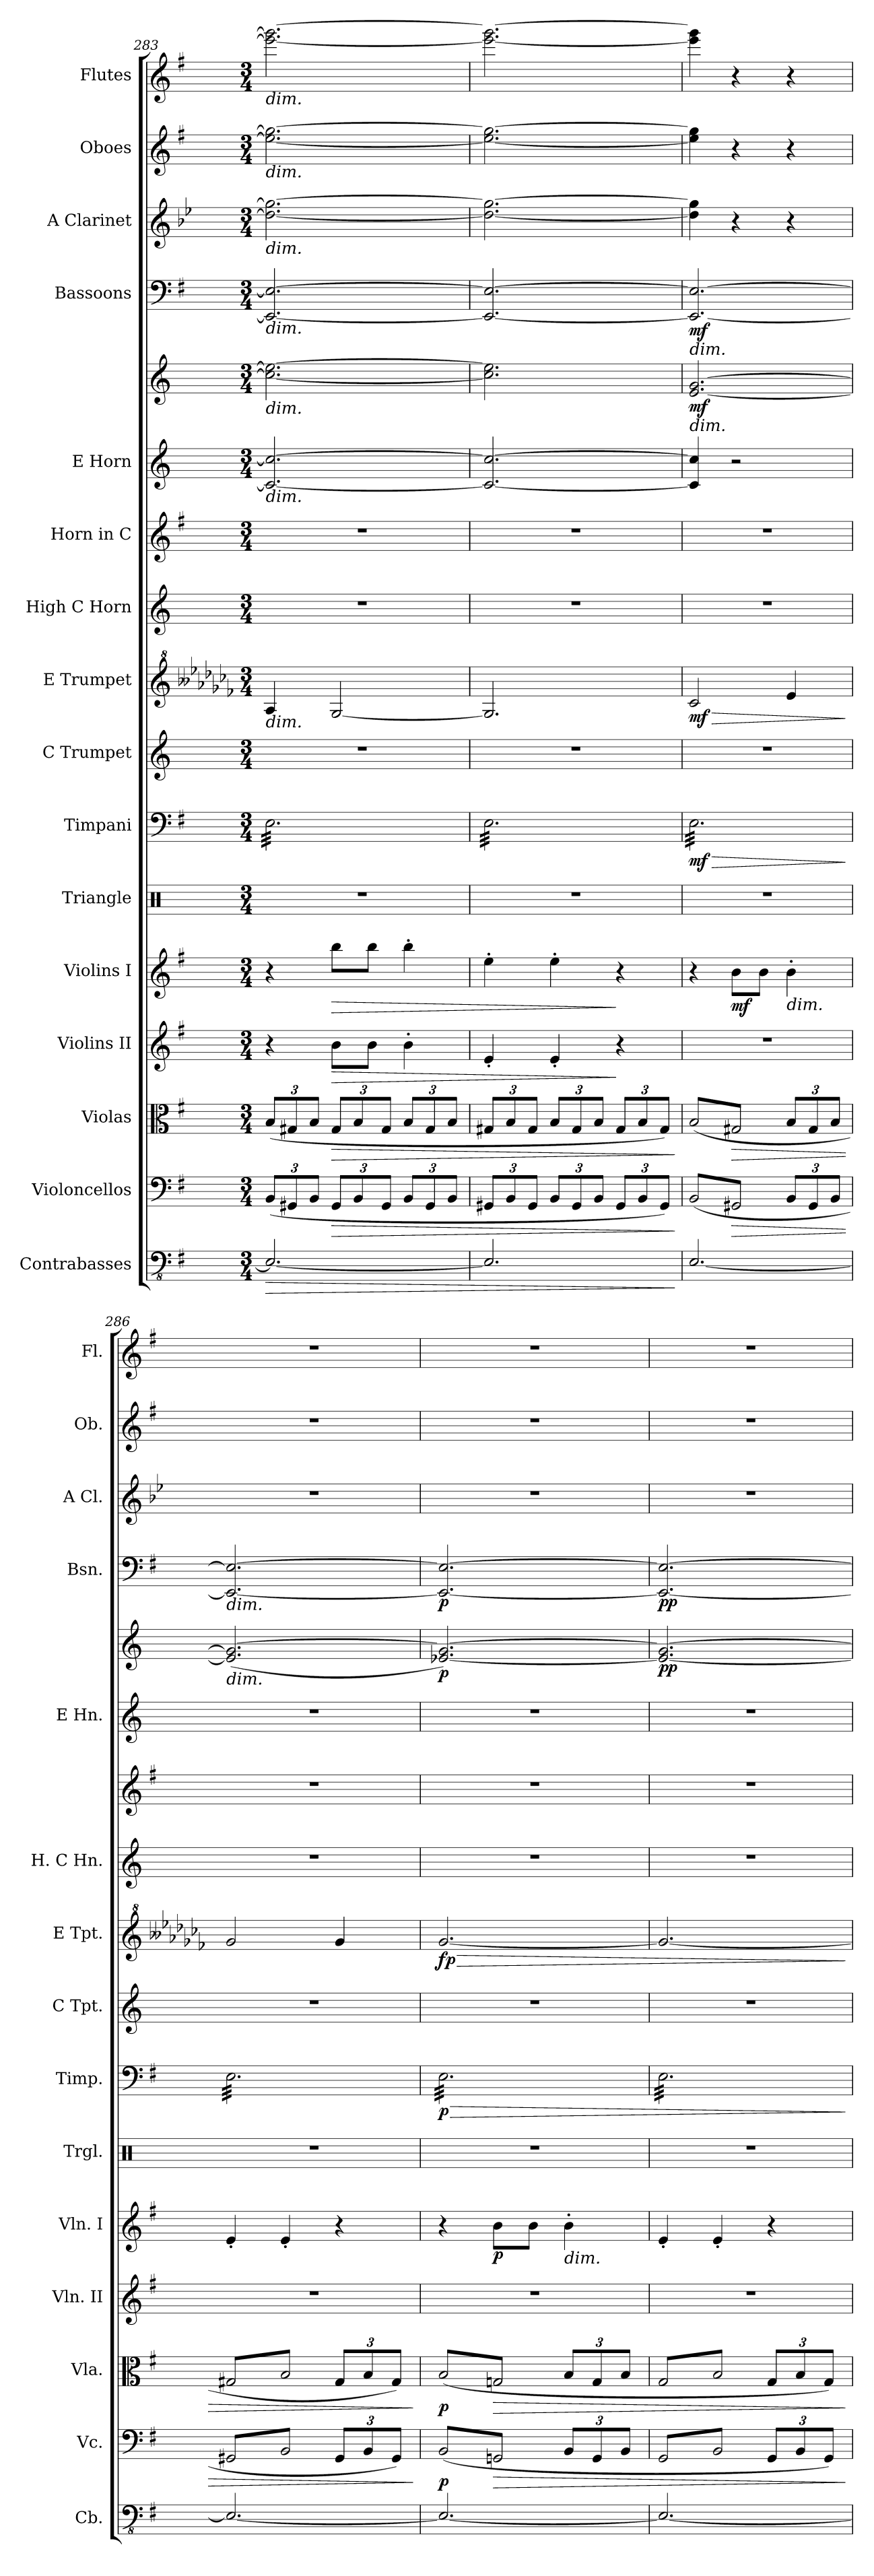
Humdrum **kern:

**kern	**dynam	**kern	**dynam	**kern	**dynam	**kern	**dynam	**kern	**dynam	**kern	**kern	**dynam	**kern	**kern	**dynam	**kern	**kern	**kern	**kern	**dynam	**kern	**dynam	**kern	**kern	**kern
*part16	*part16	*part15	*part15	*part14	*part14	*part13	*part13	*part12	*part12	*part11	*part10	*part10	*part9	*part8	*part8	*part7	*part6	*part5	*part5	*part5	*part4	*part4	*part3	*part2	*part1
*staff17	*staff17	*staff16	*staff16	*staff15	*staff15	*staff14	*staff14	*staff13	*staff13	*staff12	*staff11	*staff11	*staff10	*staff9	*staff9	*staff8	*staff7	*staff6	*staff5	*staff5/6	*staff4	*staff4	*staff3	*staff2	*staff1
*I"Contrabasses	*	*I"Violoncellos	*	*I"Violas	*	*I"Violins II	*	*I"Violins I	*	*I"Triangle	*I"Timpani	*	*I"C Trumpet	*I"E Trumpet	*	*I"High C Horn	*I"Horn in C	*I"E Horn	*	*	*I"Bassoons	*	*I"A Clarinet	*I"Oboes	*I"Flutes
*I'Cb.	*	*I'Vc.	*	*I'Vla.	*	*I'Vln. II	*	*I'Vln. I	*	*I'Trgl.	*I'Timp.	*	*I'C Tpt.	*I'E Tpt.	*	*I'H. C Hn.	*	*I'E Hn.	*	*	*I'Bsn.	*	*I'A Cl.	*I'Ob.	*I'Fl.
*clefFv4	*	*clefF4	*	*clefC3	*	*clefG2	*	*clefG2	*	*clefX	*clefF4	*	*clefG2	*clefG^2	*	*clefG2	*clefG2	*clefG2	*clefG2	*	*clefF4	*	*clefG2	*clefG2	*clefG2
*ITrd7c12	*	*	*	*	*	*	*	*	*	*	*	*	*	*ITrd-3c-4	*	*ITrd7c12	*ITrd7c12	*ITrd5c8	*ITrd5c8	*	*	*	*ITrd2c3	*	*
*k[f#]	*	*k[f#]	*	*k[f#]	*	*k[f#]	*	*k[f#]	*	*k[]	*k[f#]	*	*k[]	*k[b--e-a-d-g-c-f-]	*	*k[]	*k[f#]	*k[f#c#g#d#]	*k[f#c#g#d#]	*	*k[f#]	*	*k[f#]	*k[f#]	*k[f#]
*M3/4	*	*M3/4	*	*M3/4	*	*M3/4	*	*M3/4	*	*M3/4	*M3/4	*	*M3/4	*M3/4	*	*M3/4	*M3/4	*M3/4	*M3/4	*	*M3/4	*	*M3/4	*M3/4	*M3/4
=283	=283	=283	=283	=283	=283	=283	=283	=283	=283	=283	=283	=283	=283	=283	=283	=283	=283	=283	=283	=283	=283	=283	=283	=283	=283
!	!LO:HP:b	!	!	!	!	!	!	!	!	!	!	!	!	!	!	!	!	!	!	!	!	!	!	!	!
*	*	*Xbrackettup	*	*Xbrackettup	*	*	*	*	*	*	*	*	*	*	*	*	*	*	*	*	*	*	*	*	*
!	!	!	!	!	!	!	!	!	!	!	!	!	!	!	!	!	!	!	!	!	!	!	!	!	!LO:TX:b:i:t=dim.
!	!	!	!	!	!	!	!	!	!	!	!	!	!	!	!	!	!	!	!	!	!	!	!	!LO:TX:b:i:t=dim.	!
!	!	!	!	!	!	!	!	!	!	!	!	!	!	!	!	!	!	!	!	!	!	!	!LO:TX:b:i:t=dim.	!	!
!	!	!	!	!	!	!	!	!	!	!	!	!	!	!	!	!	!	!	!	!	!LO:TX:b:i:t=dim.	!	!	!	!
!	!	!	!	!	!	!	!	!	!	!	!	!	!	!	!	!	!	!	!LO:TX:b:i:t=dim.	!	!	!	!	!	!
!	!	!	!	!	!	!	!	!	!	!	!	!	!	!	!	!	!	!LO:TX:b:i:t=dim.	!	!	!	!	!	!	!
!	!	!	!	!	!	!	!	!	!	!	!	!	!	!LO:TX:b:i:t=dim.	!	!	!	!	!	!	!	!	!	!	!
!	!	!	!	!	!	!	!	!	!	!	!LO:TX:b:i:t=dim.	!	!	!	!	!	!	!	!	!	!	!	!	!	!
*	*	*	*	*	*	*	*	*	*	*	*tremolo	*	*	*	*	*	*	*	*	*	*	*	*	*	*
2.EEE/_	>	(>12BB/L	.	(>12B/L	.	4r	.	4r	.	2.r	32E\LLL	.	2.r	4dd-/	.	2.r	2.r	2.E/_ 2.e/_	2.e\_ 2.g#\_	.	2.EE/_ 2.E/_	.	2.b\_ 2.ee\_	2.ee\_ 2.gg#\_	2.eee\_ 2.ggg#\_
.	.	.	.	.	.	.	.	.	.	.	32E\	.	.	.	.	.	.	.	.	.	.	.	.	.	.
.	.	.	.	.	.	.	.	.	.	.	32E\	.	.	.	.	.	.	.	.	.	.	.	.	.	.
.	.	12GG#X/	.	12G#X/	.	.	.	.	.	.	.	.	.	.	.	.	.	.	.	.	.	.	.	.	.
.	.	.	.	.	.	.	.	.	.	.	32E\	.	.	.	.	.	.	.	.	.	.	.	.	.	.
.	.	.	.	.	.	.	.	.	.	.	32E\	.	.	.	.	.	.	.	.	.	.	.	.	.	.
.	.	.	.	.	.	.	.	.	.	.	32E\	.	.	.	.	.	.	.	.	.	.	.	.	.	.
.	.	12BB/J	.	12B/J	.	.	.	.	.	.	.	.	.	.	.	.	.	.	.	.	.	.	.	.	.
.	.	.	.	.	.	.	.	.	.	.	32E\	.	.	.	.	.	.	.	.	.	.	.	.	.	.
.	.	.	.	.	.	.	.	.	.	.	32E\	.	.	.	.	.	.	.	.	.	.	.	.	.	.
!	!	!	!LO:HP:b	!	!LO:HP:b	!	!LO:HP:b	!	!LO:HP:b	!	!	!	!	!	!	!	!	!	!	!	!	!	!	!	!
.	.	12GG#/L	>	12G#/L	>	8b\L	>	8bb\L	>	.	32E\	.	.	[2cc-/	.	.	.	.	.	.	.	.	.	.	.
.	.	.	.	.	.	.	.	.	.	.	32E\	.	.	.	.	.	.	.	.	.	.	.	.	.	.
.	.	.	.	.	.	.	.	.	.	.	32E\	.	.	.	.	.	.	.	.	.	.	.	.	.	.
.	.	12BB/	.	12B/	.	.	.	.	.	.	.	.	.	.	.	.	.	.	.	.	.	.	.	.	.
.	.	.	.	.	.	.	.	.	.	.	32E\	.	.	.	.	.	.	.	.	.	.	.	.	.	.
.	.	.	.	.	.	8b\J	.	8bb\J	.	.	32E\	.	.	.	.	.	.	.	.	.	.	.	.	.	.
.	.	.	.	.	.	.	.	.	.	.	32E\	.	.	.	.	.	.	.	.	.	.	.	.	.	.
.	.	12GG#/J	.	12G#/J	.	.	.	.	.	.	.	.	.	.	.	.	.	.	.	.	.	.	.	.	.
.	.	.	.	.	.	.	.	.	.	.	32E\	.	.	.	.	.	.	.	.	.	.	.	.	.	.
.	.	.	.	.	.	.	.	.	.	.	32E\	.	.	.	.	.	.	.	.	.	.	.	.	.	.
.	.	12BB/L	.	12B/L	.	4b'\	.	4bb'\	.	.	32E\	.	.	.	.	.	.	.	.	.	.	.	.	.	.
.	.	.	.	.	.	.	.	.	.	.	32E\	.	.	.	.	.	.	.	.	.	.	.	.	.	.
.	.	.	.	.	.	.	.	.	.	.	32E\	.	.	.	.	.	.	.	.	.	.	.	.	.	.
.	.	12GG#/	.	12G#/	.	.	.	.	.	.	.	.	.	.	.	.	.	.	.	.	.	.	.	.	.
.	.	.	.	.	.	.	.	.	.	.	32E\	.	.	.	.	.	.	.	.	.	.	.	.	.	.
.	.	.	.	.	.	.	.	.	.	.	32E\	.	.	.	.	.	.	.	.	.	.	.	.	.	.
.	.	.	.	.	.	.	.	.	.	.	32E\	.	.	.	.	.	.	.	.	.	.	.	.	.	.
.	.	12BB/J	.	12B/J	.	.	.	.	.	.	.	.	.	.	.	.	.	.	.	.	.	.	.	.	.
.	.	.	.	.	.	.	.	.	.	.	32E\	.	.	.	.	.	.	.	.	.	.	.	.	.	.
.	.	.	.	.	.	.	.	.	.	.	32E\JJJ	.	.	.	.	.	.	.	.	.	.	.	.	.	.
=284	=284	=284	=284	=284	=284	=284	=284	=284	=284	=284	=284	=284	=284	=284	=284	=284	=284	=284	=284	=284	=284	=284	=284	=284	=284
2.EEE/]	.	12GG#X/L	.	12G#X/L	.	4e'/	.	4ee'\	.	2.r	32E\LLL	.	2.r	2.cc-/]	.	2.r	2.r	2.E/_ 2.e/_	2.e\] 2.g#\]	.	2.EE/_ 2.E/_	.	2.b\_ 2.ee\_	2.ee\_ 2.gg#\_	2.eee\_ 2.ggg#\_
.	.	.	.	.	.	.	.	.	.	.	32E\	.	.	.	.	.	.	.	.	.	.	.	.	.	.
.	.	.	.	.	.	.	.	.	.	.	32E\	.	.	.	.	.	.	.	.	.	.	.	.	.	.
.	.	12BB/	.	12B/	.	.	.	.	.	.	.	.	.	.	.	.	.	.	.	.	.	.	.	.	.
.	.	.	.	.	.	.	.	.	.	.	32E\	.	.	.	.	.	.	.	.	.	.	.	.	.	.
.	.	.	.	.	.	.	.	.	.	.	32E\	.	.	.	.	.	.	.	.	.	.	.	.	.	.
.	.	.	.	.	.	.	.	.	.	.	32E\	.	.	.	.	.	.	.	.	.	.	.	.	.	.
.	.	12GG#/J	.	12G#/J	.	.	.	.	.	.	.	.	.	.	.	.	.	.	.	.	.	.	.	.	.
.	.	.	.	.	.	.	.	.	.	.	32E\	.	.	.	.	.	.	.	.	.	.	.	.	.	.
.	.	.	.	.	.	.	.	.	.	.	32E\	.	.	.	.	.	.	.	.	.	.	.	.	.	.
.	.	12BB/L	.	12B/L	.	4e'/	.	4ee'\	.	.	32E\	.	.	.	.	.	.	.	.	.	.	.	.	.	.
.	.	.	.	.	.	.	.	.	.	.	32E\	.	.	.	.	.	.	.	.	.	.	.	.	.	.
.	.	.	.	.	.	.	.	.	.	.	32E\	.	.	.	.	.	.	.	.	.	.	.	.	.	.
.	.	12GG#/	.	12G#/	.	.	.	.	.	.	.	.	.	.	.	.	.	.	.	.	.	.	.	.	.
.	.	.	.	.	.	.	.	.	.	.	32E\	.	.	.	.	.	.	.	.	.	.	.	.	.	.
.	.	.	.	.	.	.	.	.	.	.	32E\	.	.	.	.	.	.	.	.	.	.	.	.	.	.
.	.	.	.	.	.	.	.	.	.	.	32E\	.	.	.	.	.	.	.	.	.	.	.	.	.	.
.	.	12BB/J	.	12B/J	.	.	.	.	.	.	.	.	.	.	.	.	.	.	.	.	.	.	.	.	.
.	.	.	.	.	.	.	.	.	.	.	32E\	.	.	.	.	.	.	.	.	.	.	.	.	.	.
.	.	.	.	.	.	.	.	.	.	.	32E\	.	.	.	.	.	.	.	.	.	.	.	.	.	.
.	.	12GG#/L	.	12G#/L	.	4r	]	4r	]	.	32E\	.	.	.	.	.	.	.	.	.	.	.	.	.	.
.	.	.	.	.	.	.	.	.	.	.	32E\	.	.	.	.	.	.	.	.	.	.	.	.	.	.
.	.	.	.	.	.	.	.	.	.	.	32E\	.	.	.	.	.	.	.	.	.	.	.	.	.	.
.	.	12BB/	.	12B/	.	.	.	.	.	.	.	.	.	.	.	.	.	.	.	.	.	.	.	.	.
.	.	.	.	.	.	.	.	.	.	.	32E\	.	.	.	.	.	.	.	.	.	.	.	.	.	.
.	.	.	.	.	.	.	.	.	.	.	32E\	.	.	.	.	.	.	.	.	.	.	.	.	.	.
.	.	.	.	.	.	.	.	.	.	.	32E\	.	.	.	.	.	.	.	.	.	.	.	.	.	.
.	.	12GG#/J)	.	12G#/J)	.	.	.	.	.	.	.	.	.	.	.	.	.	.	.	.	.	.	.	.	.
.	.	.	.	.	.	.	.	.	.	.	32E\	.	.	.	.	.	.	.	.	.	.	.	.	.	.
.	.	.	.	.	.	.	.	.	.	.	32E\JJJ	.	.	.	.	.	.	.	.	.	.	.	.	.	.
.	]	.	]	.	]	.	.	.	.	.	.	.	.	.	.	.	.	.	.	.	.	.	.	.	.
=285	=285	=285	=285	=285	=285	=285	=285	=285	=285	=285	=285	=285	=285	=285	=285	=285	=285	=285	=285	=285	=285	=285	=285	=285	=285
*	*	*brackettup	*	*brackettup	*	*	*	*	*	*	*	*	*	*	*	*	*	*	*	*	*	*	*	*	*
!	!	!	!	!	!	!	!	!	!	!	!	!	!	!	!	!	!	!	!	!	!LO:TX:b:i:t=dim.	!	!	!	!
!	!	!	!	!	!	!	!	!	!	!	!	!	!	!	!	!	!	!	!LO:TX:b:i:t=dim.	!	!	!	!	!	!
!	!	!	!	!	!	!	!	!	!	!	!	!LO:HP:b	!	!	!LO:HP:b	!	!	!	!	!	!	!	!	!	!
!	!	!	!	!	!	!	!	!	!	!	!	!LO:DY:n=1:b	!	!	!LO:DY:n=1:b	!	!	!	!	!LO:DY:b	!	!LO:DY:b	!	!	!
*	*	*tremolo	*	*	*	*	*	*	*	*	*	*	*	*	*	*	*	*	*	*	*	*	*	*	*
*	*	*	*	*tremolo	*	*	*	*	*	*	*	*	*	*	*	*	*	*	*	*	*	*	*	*	*
[2.EEE/	.	(<8BB/L	.	(<8B/L	.	2.r	.	4r	.	2.r	32E\LLL	> mf	2.r	2ff-/	> mf	2.r	2.r	4E/] 4e/]	[2.G#/ [2.B/	mf	2.EE/_ 2.E/_	mf	4b\] 4ee\]	4ee\] 4gg#\]	4eee\] 4ggg#\]
.	.	.	.	.	.	.	.	.	.	.	32E\	.	.	.	.	.	.	.	.	.	.	.	.	.	.
.	.	.	.	.	.	.	.	.	.	.	32E\	.	.	.	.	.	.	.	.	.	.	.	.	.	.
.	.	.	.	.	.	.	.	.	.	.	32E\	.	.	.	.	.	.	.	.	.	.	.	.	.	.
.	.	8GG#X/	.	8G#X/	.	.	.	.	.	.	32E\	.	.	.	.	.	.	.	.	.	.	.	.	.	.
.	.	.	.	.	.	.	.	.	.	.	32E\	.	.	.	.	.	.	.	.	.	.	.	.	.	.
.	.	.	.	.	.	.	.	.	.	.	32E\	.	.	.	.	.	.	.	.	.	.	.	.	.	.
.	.	.	.	.	.	.	.	.	.	.	32E\	.	.	.	.	.	.	.	.	.	.	.	.	.	.
!	!	!	!LO:HP:b	!	!LO:HP:b	!	!	!	!LO:DY:b	!	!	!	!	!	!	!	!	!	!	!	!	!	!	!	!
.	.	8BB/	>	8B/	>	.	.	8b\L	mf	.	32E\	.	.	.	.	.	.	2r	.	.	.	.	4r	4r	4r
.	.	.	.	.	.	.	.	.	.	.	32E\	.	.	.	.	.	.	.	.	.	.	.	.	.	.
.	.	.	.	.	.	.	.	.	.	.	32E\	.	.	.	.	.	.	.	.	.	.	.	.	.	.
.	.	.	.	.	.	.	.	.	.	.	32E\	.	.	.	.	.	.	.	.	.	.	.	.	.	.
.	.	8GG#X/J	.	8G#X/J	.	.	.	8b\J	.	.	32E\	.	.	.	.	.	.	.	.	.	.	.	.	.	.
*	*	*	*	*Xtremolo	*	*	*	*	*	*	*	*	*	*	*	*	*	*	*	*	*	*	*	*	*
*	*	*Xtremolo	*	*	*	*	*	*	*	*	*	*	*	*	*	*	*	*	*	*	*	*	*	*	*
.	.	.	.	.	.	.	.	.	.	.	32E\	.	.	.	.	.	.	.	.	.	.	.	.	.	.
.	.	.	.	.	.	.	.	.	.	.	32E\	.	.	.	.	.	.	.	.	.	.	.	.	.	.
.	.	.	.	.	.	.	.	.	.	.	32E\	.	.	.	.	.	.	.	.	.	.	.	.	.	.
*	*	*Xbrackettup	*	*Xbrackettup	*	*	*	*	*	*	*	*	*	*	*	*	*	*	*	*	*	*	*	*	*
!	!	!	!	!	!	!	!	!LO:TX:b:i:t=dim.	!	!	!	!	!	!	!	!	!	!	!	!	!	!	!	!	!
.	.	12BB/L	.	12B/L	.	.	.	4b'\	.	.	32E\	.	.	4aa-/	.	.	.	.	.	.	.	.	4r	4r	4r
.	.	.	.	.	.	.	.	.	.	.	32E\	.	.	.	.	.	.	.	.	.	.	.	.	.	.
.	.	.	.	.	.	.	.	.	.	.	32E\	.	.	.	.	.	.	.	.	.	.	.	.	.	.
.	.	12GG#/	.	12G#/	.	.	.	.	.	.	.	.	.	.	.	.	.	.	.	.	.	.	.	.	.
.	.	.	.	.	.	.	.	.	.	.	32E\	.	.	.	.	.	.	.	.	.	.	.	.	.	.
.	.	.	.	.	.	.	.	.	.	.	32E\	.	.	.	.	.	.	.	.	.	.	.	.	.	.
.	.	.	.	.	.	.	.	.	.	.	32E\	.	.	.	.	.	.	.	.	.	.	.	.	.	.
.	.	12BB/J	.	12B/J	.	.	.	.	.	.	.	.	.	.	.	.	.	.	.	.	.	.	.	.	.
.	.	.	.	.	.	.	.	.	.	.	32E\	.	.	.	.	.	.	.	.	.	.	.	.	.	.
.	.	.	.	.	.	.	.	.	.	.	32E\JJJ	.	.	.	.	.	.	.	.	.	.	.	.	.	.
.	.	.	.	.	.	.	.	.	.	.	.	]	.	.	]	.	.	.	.	.	.	.	.	.	.
=286	=286	=286	=286	=286	=286	=286	=286	=286	=286	=286	=286	=286	=286	=286	=286	=286	=286	=286	=286	=286	=286	=286	=286	=286	=286
*	*	*brackettup	*	*brackettup	*	*	*	*	*	*	*	*	*	*	*	*	*	*	*	*	*	*	*	*	*
!	!	!	!	!	!	!	!	!	!	!	!	!	!	!	!	!	!	!	!	!	!LO:TX:b:i:t=dim.	!	!	!	!
!	!	!	!	!	!	!	!	!	!	!	!	!	!	!	!	!	!	!	!LO:TX:b:i:t=dim.	!	!	!	!	!	!
*	*	*tremolo	*	*	*	*	*	*	*	*	*	*	*	*	*	*	*	*	*	*	*	*	*	*	*
*	*	*	*	*tremolo	*	*	*	*	*	*	*	*	*	*	*	*	*	*	*	*	*	*	*	*	*
2.EEE/_	.	8GG#X/L	.	8G#X/L	.	2.r	.	4e'/	.	2.r	32E\LLL	.	2.r	2ccc-/	.	2.r	2.r	2.r	(<2.G#/] 2.B/_	.	2.EE/_ 2.E/_	.	2.r	2.r	2.r
.	.	.	.	.	.	.	.	.	.	.	32E\	.	.	.	.	.	.	.	.	.	.	.	.	.	.
.	.	.	.	.	.	.	.	.	.	.	32E\	.	.	.	.	.	.	.	.	.	.	.	.	.	.
.	.	.	.	.	.	.	.	.	.	.	32E\	.	.	.	.	.	.	.	.	.	.	.	.	.	.
.	.	8BB/	.	8B/	.	.	.	.	.	.	32E\	.	.	.	.	.	.	.	.	.	.	.	.	.	.
.	.	.	.	.	.	.	.	.	.	.	32E\	.	.	.	.	.	.	.	.	.	.	.	.	.	.
.	.	.	.	.	.	.	.	.	.	.	32E\	.	.	.	.	.	.	.	.	.	.	.	.	.	.
.	.	.	.	.	.	.	.	.	.	.	32E\	.	.	.	.	.	.	.	.	.	.	.	.	.	.
.	.	8GG#X/	.	8G#X/	.	.	.	4e'/	.	.	32E\	.	.	.	.	.	.	.	.	.	.	.	.	.	.
.	.	.	.	.	.	.	.	.	.	.	32E\	.	.	.	.	.	.	.	.	.	.	.	.	.	.
.	.	.	.	.	.	.	.	.	.	.	32E\	.	.	.	.	.	.	.	.	.	.	.	.	.	.
.	.	.	.	.	.	.	.	.	.	.	32E\	.	.	.	.	.	.	.	.	.	.	.	.	.	.
.	.	8BB/J	.	8B/J	.	.	.	.	.	.	32E\	.	.	.	.	.	.	.	.	.	.	.	.	.	.
*	*	*	*	*Xtremolo	*	*	*	*	*	*	*	*	*	*	*	*	*	*	*	*	*	*	*	*	*
*	*	*Xtremolo	*	*	*	*	*	*	*	*	*	*	*	*	*	*	*	*	*	*	*	*	*	*	*
.	.	.	.	.	.	.	.	.	.	.	32E\	.	.	.	.	.	.	.	.	.	.	.	.	.	.
.	.	.	.	.	.	.	.	.	.	.	32E\	.	.	.	.	.	.	.	.	.	.	.	.	.	.
.	.	.	.	.	.	.	.	.	.	.	32E\	.	.	.	.	.	.	.	.	.	.	.	.	.	.
*	*	*Xbrackettup	*	*Xbrackettup	*	*	*	*	*	*	*	*	*	*	*	*	*	*	*	*	*	*	*	*	*
.	.	12GG#/L	.	12G#/L	.	.	.	4r	.	.	32E\	.	.	4ccc-/	.	.	.	.	.	.	.	.	.	.	.
.	.	.	.	.	.	.	.	.	.	.	32E\	.	.	.	.	.	.	.	.	.	.	.	.	.	.
.	.	.	.	.	.	.	.	.	.	.	32E\	.	.	.	.	.	.	.	.	.	.	.	.	.	.
.	.	12BB/	.	12B/	.	.	.	.	.	.	.	.	.	.	.	.	.	.	.	.	.	.	.	.	.
.	.	.	.	.	.	.	.	.	.	.	32E\	.	.	.	.	.	.	.	.	.	.	.	.	.	.
.	.	.	.	.	.	.	.	.	.	.	32E\	.	.	.	.	.	.	.	.	.	.	.	.	.	.
.	.	.	.	.	.	.	.	.	.	.	32E\	.	.	.	.	.	.	.	.	.	.	.	.	.	.
.	.	12GG#/J)	.	12G#/J)	.	.	.	.	.	.	.	.	.	.	.	.	.	.	.	.	.	.	.	.	.
.	.	.	.	.	.	.	.	.	.	.	32E\	.	.	.	.	.	.	.	.	.	.	.	.	.	.
.	.	.	.	.	.	.	.	.	.	.	32E\JJJ	.	.	.	.	.	.	.	.	.	.	.	.	.	.
.	.	.	]	.	]	.	.	.	.	.	.	.	.	.	.	.	.	.	.	.	.	.	.	.	.
!!LO:PB:g=z
=287	=287	=287	=287	=287	=287	=287	=287	=287	=287	=287	=287	=287	=287	=287	=287	=287	=287	=287	=287	=287	=287	=287	=287	=287	=287
*	*	*brackettup	*	*brackettup	*	*	*	*	*	*	*	*	*	*	*	*	*	*	*	*	*	*	*	*	*
!	!	!	!LO:DY:b	!	!LO:DY:b	!	!	!	!	!	!	!LO:HP:b	!	!	!LO:HP:b	!	!	!	!	!	!	!	!	!	!
!	!	!	!	!	!	!	!	!	!	!	!	!LO:DY:n=1:b	!	!	!LO:DY:n=1:b	!	!	!	!	!LO:DY:b	!	!LO:DY:b	!	!	!
*	*	*tremolo	*	*	*	*	*	*	*	*	*	*	*	*	*	*	*	*	*	*	*	*	*	*	*
*	*	*	*	*tremolo	*	*	*	*	*	*	*	*	*	*	*	*	*	*	*	*	*	*	*	*	*
2.EEE/_	.	(<8BB/L	p	(<8B/L	p	2.r	.	4r	.	2.r	32E\LLL	> p	2.r	[2.ccc-/	> fp	2.r	2.r	2.r	[2.Gn/ 2.B/_)	p	2.EE/_ 2.E/_	p	2.r	2.r	2.r
.	.	.	.	.	.	.	.	.	.	.	32E\	.	.	.	.	.	.	.	.	.	.	.	.	.	.
.	.	.	.	.	.	.	.	.	.	.	32E\	.	.	.	.	.	.	.	.	.	.	.	.	.	.
.	.	.	.	.	.	.	.	.	.	.	32E\	.	.	.	.	.	.	.	.	.	.	.	.	.	.
.	.	8GGn/	.	8Gn/	.	.	.	.	.	.	32E\	.	.	.	.	.	.	.	.	.	.	.	.	.	.
.	.	.	.	.	.	.	.	.	.	.	32E\	.	.	.	.	.	.	.	.	.	.	.	.	.	.
.	.	.	.	.	.	.	.	.	.	.	32E\	.	.	.	.	.	.	.	.	.	.	.	.	.	.
.	.	.	.	.	.	.	.	.	.	.	32E\	.	.	.	.	.	.	.	.	.	.	.	.	.	.
!	!	!	!LO:HP:b	!	!LO:HP:b	!	!	!	!LO:DY:b	!	!	!	!	!	!	!	!	!	!	!	!	!	!	!	!
.	.	8BB/	>	8B/	>	.	.	8b\L	p	.	32E\	.	.	.	.	.	.	.	.	.	.	.	.	.	.
.	.	.	.	.	.	.	.	.	.	.	32E\	.	.	.	.	.	.	.	.	.	.	.	.	.	.
.	.	.	.	.	.	.	.	.	.	.	32E\	.	.	.	.	.	.	.	.	.	.	.	.	.	.
.	.	.	.	.	.	.	.	.	.	.	32E\	.	.	.	.	.	.	.	.	.	.	.	.	.	.
.	.	8GGn/J	.	8Gn/J	.	.	.	8b\J	.	.	32E\	.	.	.	.	.	.	.	.	.	.	.	.	.	.
*	*	*	*	*Xtremolo	*	*	*	*	*	*	*	*	*	*	*	*	*	*	*	*	*	*	*	*	*
*	*	*Xtremolo	*	*	*	*	*	*	*	*	*	*	*	*	*	*	*	*	*	*	*	*	*	*	*
.	.	.	.	.	.	.	.	.	.	.	32E\	.	.	.	.	.	.	.	.	.	.	.	.	.	.
.	.	.	.	.	.	.	.	.	.	.	32E\	.	.	.	.	.	.	.	.	.	.	.	.	.	.
.	.	.	.	.	.	.	.	.	.	.	32E\	.	.	.	.	.	.	.	.	.	.	.	.	.	.
*	*	*Xbrackettup	*	*Xbrackettup	*	*	*	*	*	*	*	*	*	*	*	*	*	*	*	*	*	*	*	*	*
!	!	!	!	!	!	!	!	!LO:TX:b:i:t=dim.	!	!	!	!	!	!	!	!	!	!	!	!	!	!	!	!	!
.	.	12BB/L	.	12B/L	.	.	.	4b'\	.	.	32E\	.	.	.	.	.	.	.	.	.	.	.	.	.	.
.	.	.	.	.	.	.	.	.	.	.	32E\	.	.	.	.	.	.	.	.	.	.	.	.	.	.
.	.	.	.	.	.	.	.	.	.	.	32E\	.	.	.	.	.	.	.	.	.	.	.	.	.	.
.	.	12GG/	.	12G/	.	.	.	.	.	.	.	.	.	.	.	.	.	.	.	.	.	.	.	.	.
.	.	.	.	.	.	.	.	.	.	.	32E\	.	.	.	.	.	.	.	.	.	.	.	.	.	.
.	.	.	.	.	.	.	.	.	.	.	32E\	.	.	.	.	.	.	.	.	.	.	.	.	.	.
.	.	.	.	.	.	.	.	.	.	.	32E\	.	.	.	.	.	.	.	.	.	.	.	.	.	.
.	.	12BB/J	.	12B/J	.	.	.	.	.	.	.	.	.	.	.	.	.	.	.	.	.	.	.	.	.
.	.	.	.	.	.	.	.	.	.	.	32E\	.	.	.	.	.	.	.	.	.	.	.	.	.	.
.	.	.	.	.	.	.	.	.	.	.	32E\JJJ	.	.	.	.	.	.	.	.	.	.	.	.	.	.
=288	=288	=288	=288	=288	=288	=288	=288	=288	=288	=288	=288	=288	=288	=288	=288	=288	=288	=288	=288	=288	=288	=288	=288	=288	=288
*	*	*brackettup	*	*brackettup	*	*	*	*	*	*	*	*	*	*	*	*	*	*	*	*	*	*	*	*	*
!	!	!	!	!	!	!	!	!	!	!	!	!	!	!	!	!	!	!	!	!LO:DY:b	!	!LO:DY:b	!	!	!
*	*	*tremolo	*	*	*	*	*	*	*	*	*	*	*	*	*	*	*	*	*	*	*	*	*	*	*
*	*	*	*	*tremolo	*	*	*	*	*	*	*	*	*	*	*	*	*	*	*	*	*	*	*	*	*
2.EEE/_	.	8GG/L	.	8G/L	.	2.r	.	4e'/	.	2.r	32E\LLL	.	2.r	2.ccc-/_	.	2.r	2.r	2.r	2.G/_ 2.B/_	pp	2.EE/_ 2.E/_	pp	2.r	2.r	2.r
.	.	.	.	.	.	.	.	.	.	.	32E\	.	.	.	.	.	.	.	.	.	.	.	.	.	.
.	.	.	.	.	.	.	.	.	.	.	32E\	.	.	.	.	.	.	.	.	.	.	.	.	.	.
.	.	.	.	.	.	.	.	.	.	.	32E\	.	.	.	.	.	.	.	.	.	.	.	.	.	.
.	.	8BB/	.	8B/	.	.	.	.	.	.	32E\	.	.	.	.	.	.	.	.	.	.	.	.	.	.
.	.	.	.	.	.	.	.	.	.	.	32E\	.	.	.	.	.	.	.	.	.	.	.	.	.	.
.	.	.	.	.	.	.	.	.	.	.	32E\	.	.	.	.	.	.	.	.	.	.	.	.	.	.
.	.	.	.	.	.	.	.	.	.	.	32E\	.	.	.	.	.	.	.	.	.	.	.	.	.	.
.	.	8GG/	.	8G/	.	.	.	4e'/	.	.	32E\	.	.	.	.	.	.	.	.	.	.	.	.	.	.
.	.	.	.	.	.	.	.	.	.	.	32E\	.	.	.	.	.	.	.	.	.	.	.	.	.	.
.	.	.	.	.	.	.	.	.	.	.	32E\	.	.	.	.	.	.	.	.	.	.	.	.	.	.
.	.	.	.	.	.	.	.	.	.	.	32E\	.	.	.	.	.	.	.	.	.	.	.	.	.	.
.	.	8BB/J	.	8B/J	.	.	.	.	.	.	32E\	.	.	.	.	.	.	.	.	.	.	.	.	.	.
*	*	*	*	*Xtremolo	*	*	*	*	*	*	*	*	*	*	*	*	*	*	*	*	*	*	*	*	*
*	*	*Xtremolo	*	*	*	*	*	*	*	*	*	*	*	*	*	*	*	*	*	*	*	*	*	*	*
.	.	.	.	.	.	.	.	.	.	.	32E\	.	.	.	.	.	.	.	.	.	.	.	.	.	.
.	.	.	.	.	.	.	.	.	.	.	32E\	.	.	.	.	.	.	.	.	.	.	.	.	.	.
.	.	.	.	.	.	.	.	.	.	.	32E\	.	.	.	.	.	.	.	.	.	.	.	.	.	.
*	*	*Xbrackettup	*	*Xbrackettup	*	*	*	*	*	*	*	*	*	*	*	*	*	*	*	*	*	*	*	*	*
.	.	12GG/L	.	12G/L	.	.	.	4r	.	.	32E\	.	.	.	.	.	.	.	.	.	.	.	.	.	.
.	.	.	.	.	.	.	.	.	.	.	32E\	.	.	.	.	.	.	.	.	.	.	.	.	.	.
.	.	.	.	.	.	.	.	.	.	.	32E\	.	.	.	.	.	.	.	.	.	.	.	.	.	.
.	.	12BB/	.	12B/	.	.	.	.	.	.	.	.	.	.	.	.	.	.	.	.	.	.	.	.	.
.	.	.	.	.	.	.	.	.	.	.	32E\	.	.	.	.	.	.	.	.	.	.	.	.	.	.
.	.	.	.	.	.	.	.	.	.	.	32E\	.	.	.	.	.	.	.	.	.	.	.	.	.	.
.	.	.	.	.	.	.	.	.	.	.	32E\	.	.	.	.	.	.	.	.	.	.	.	.	.	.
.	.	12GG/J)	.	12G/J)	.	.	.	.	.	.	.	.	.	.	.	.	.	.	.	.	.	.	.	.	.
.	.	.	.	.	.	.	.	.	.	.	32E\	.	.	.	.	.	.	.	.	.	.	.	.	.	.
.	.	.	.	.	.	.	.	.	.	.	32E\JJJ	.	.	.	.	.	.	.	.	.	.	.	.	.	.
*	*	*	*	*	*	*	*	*	*	*	*Xtremolo	*	*	*	*	*	*	*	*	*	*	*	*	*	*
.	.	.	]	.	]	.	.	.	.	.	.	]	.	.	]	.	.	.	.	.	.	.	.	.	.
=	=	=	=	=	=	=	=	=	=	=	=	=	=	=	=	=	=	=	=	=	=	=	=	=	=
*-	*-	*-	*-	*-	*-	*-	*-	*-	*-	*-	*-	*-	*-	*-	*-	*-	*-	*-	*-	*-	*-	*-	*-	*-	*-
